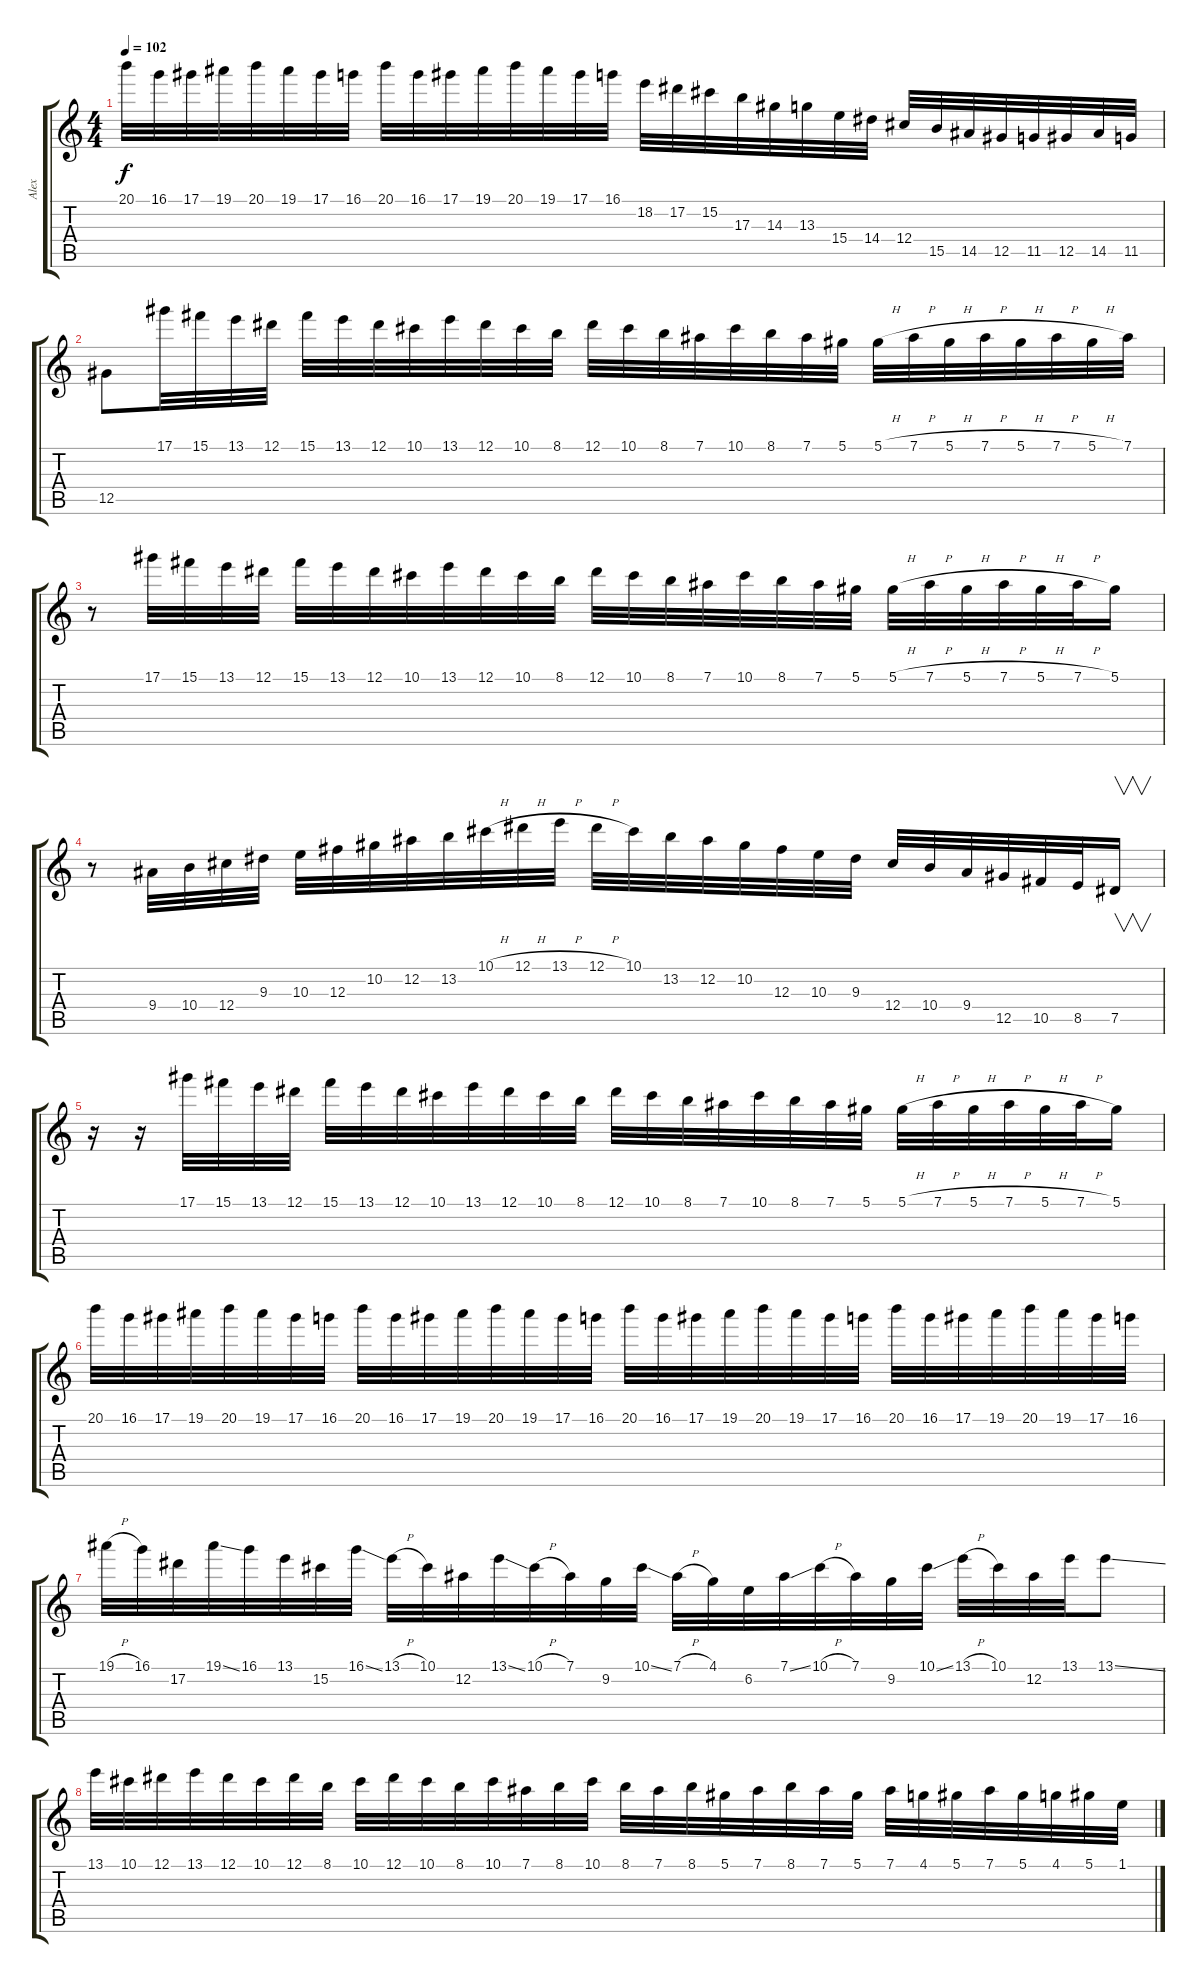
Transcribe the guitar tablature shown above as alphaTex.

\track ("Alex" "Alex") {instrument overdrivenguitar}
\staff {score tabs}
\tuning (Eb4 Bb3 Gb3 Db3 Ab2 Eb2) {hide}
\ts (4 4)
\tempo 102
\clef g2
\ks c
20.1.32{dy f} 16.1.32 17.1.32 19.1.32 20.1.32 19.1.32 17.1.32 16.1.32 20.1.32 16.1.32 17.1.32 19.1.32 20.1.32 19.1.32 17.1.32 16.1.32 18.2.32 17.2.32 15.2.32 17.3.32 14.3.32 13.3.32 15.4.32 14.4.32 12.4.32 15.5.32 14.5.32 12.5.32 11.5.32 12.5.32 14.5.32 11.5.32 |
12.5.8 17.1.32 15.1.32 13.1.32 12.1.32 15.1.32 13.1.32 12.1.32 10.1.32 13.1.32 12.1.32 10.1.32 8.1.32 12.1.32 10.1.32 8.1.32 7.1.32 10.1.32 8.1.32 7.1.32 5.1.32 5.1{h}.32 7.1{h}.32 5.1{h}.32 7.1{h}.32 5.1{h}.32 7.1{h}.32 5.1{h}.32 7.1.32 |
r.8 17.1.32 15.1.32 13.1.32 12.1.32 15.1.32 13.1.32 12.1.32 10.1.32 13.1.32 12.1.32 10.1.32 8.1.32 12.1.32 10.1.32 8.1.32 7.1.32 10.1.32 8.1.32 7.1.32 5.1.32 5.1{h}.32 7.1{h}.32 5.1{h}.32 7.1{h}.32 5.1{h}.32 7.1{h}.32 5.1.16 |
r.8 9.4.32 10.4.32 12.4.32 9.3.32 10.3.32 12.3.32 10.2.32 12.2.32 13.2.32 10.1{h}.32 12.1{h}.32 13.1{h}.32 12.1{h}.32 10.1.32 13.2.32 12.2.32 10.2.32 12.3.32 10.3.32 9.3.32 12.4.32 10.4.32 9.4.32 12.5.32 10.5.32 8.5.32 7.5.16{v} |
r.16 r.16 17.1.32 15.1.32 13.1.32 12.1.32 15.1.32 13.1.32 12.1.32 10.1.32 13.1.32 12.1.32 10.1.32 8.1.32 12.1.32 10.1.32 8.1.32 7.1.32 10.1.32 8.1.32 7.1.32 5.1.32 5.1{h}.32 7.1{h}.32 5.1{h}.32 7.1{h}.32 5.1{h}.32 7.1{h}.32 5.1.16 |
20.1.32 16.1.32 17.1.32 19.1.32 20.1.32 19.1.32 17.1.32 16.1.32 20.1.32 16.1.32 17.1.32 19.1.32 20.1.32 19.1.32 17.1.32 16.1.32 20.1.32 16.1.32 17.1.32 19.1.32 20.1.32 19.1.32 17.1.32 16.1.32 20.1.32 16.1.32 17.1.32 19.1.32 20.1.32 19.1.32 17.1.32 16.1.32 |
19.1{h}.32 16.1.32 17.2.32 19.1{ss}.32 16.1.32 13.1.32 15.2.32 16.1{ss}.32 13.1{h}.32 10.1.32 12.2.32 13.1{ss}.32 10.1{h}.32 7.1.32 9.2.32 10.1{ss}.32 7.1{h}.32 4.1.32 6.2.32 7.1{ss}.32 10.1{h}.32 7.1.32 9.2.32 10.1{ss}.32 13.1{h}.32 10.1.32 12.2.32 13.1.32 13.1{ss}.8 |
13.1.32 10.1.32 12.1.32 13.1.32 12.1.32 10.1.32 12.1.32 8.1.32 10.1.32 12.1.32 10.1.32 8.1.32 10.1.32 7.1.32 8.1.32 10.1.32 8.1.32 7.1.32 8.1.32 5.1.32 7.1.32 8.1.32 7.1.32 5.1.32 7.1.32 4.1.32 5.1.32 7.1.32 5.1.32 4.1.32 5.1.32 1.1.32
